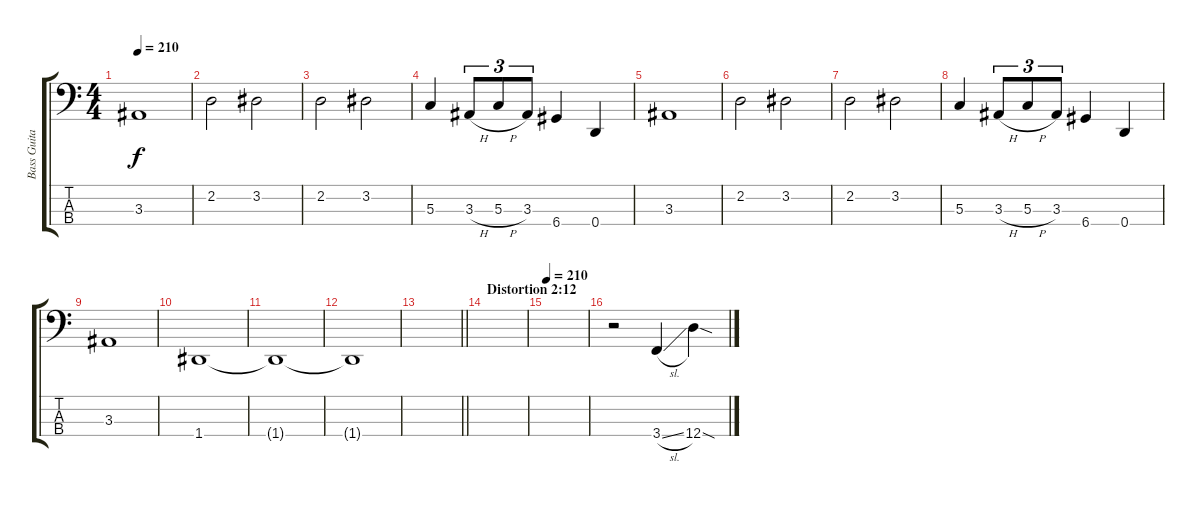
\track ("Bass Guitar" "Bass Guita") {instrument electricbassfinger}
\staff {score tabs}
\tuning (F2 C2 G1 D1) {hide}
\ts (4 4)
\tempo 210
\clef f4
\ks c
3.3.1{dy f} |
2.2.2 3.2.2 |
2.2.2 3.2.2 |
5.3.4 3.3{h}.8{tu (3 2)} 5.3{h}.8{tu (3 2)} 3.3.8{tu (3 2)} 6.4.4 0.4.4 |
3.3.1 |
2.2.2 3.2.2 |
2.2.2 3.2.2 |
5.3.4 3.3{h}.8{tu (3 2)} 5.3{h}.8{tu (3 2)} 3.3.8{tu (3 2)} 6.4.4 0.4.4 |
3.3.1 |
1.4.1 |
1.4{t}.1 |
1.4{t}.1 |
\barLineRight lightlight
|
\section ("" "Distortion 2:12")
|
\tempo 210
|
r.2 3.4{sl}.4 12.4{sod}.4
